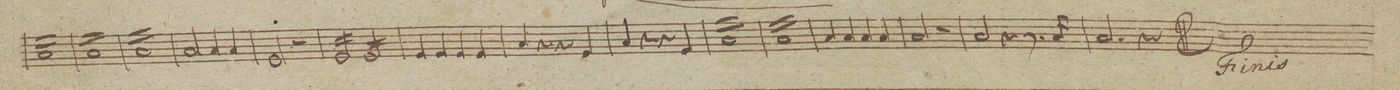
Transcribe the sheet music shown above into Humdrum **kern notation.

**kern	**dynam
*I"Tympani in C.G.	*
*clefF4	*
*k[]	*
*met(c|)	*
*M2/2	*
16C/LL	.
16C/	.
16C/	.
16C/	.
16C/	.
16C/	.
16C/	.
16C/	.
16C/	.
16C/	.
16C/	.
16C/	.
16C/	.
16C/	.
16C/	.
16C/JJ	.
=210	=210
16C/LL	.
16C/	.
16C/	.
16C/	.
16C/	.
16C/	.
16C/	.
16C/	.
16C/	.
16C/	.
16C/	.
16C/	.
16C/	.
16C/	.
16C/	.
16C/JJ	.
=211	=211
16C/LL	.
16C/	.
16C/	.
16C/	.
16C/	.
16C/	.
16C/	.
16C/	.
16C/	.
16C/	.
16C/	.
16C/	.
16C/	.
16C/	.
16C/	.
16C/JJ	.
=212	=212
2C/	.
4C/	.
4C/	.
=213	=213
2GG/	.
2r	.
=214	=214
16GG/LL	.
16GG/	.
16GG/	.
16GG/	.
16GG/	.
16GG/	.
16GG/	.
16GG/JJ	.
16GG/LL	.
16GG/	.
16GG/	.
16GG/	.
16GG/	.
16GG/	.
16GG/	.
16GG/JJ	.
=215	=215
4GG/	.
4GG/	.
4GG/	.
4GG/	.
=216	=216
4C/	.
4r	.
4r	.
4GG/	.
=217	=217
4C/	.
4r	.
4r	.
4GG/	.
=218	=218
16C/LL	.
16C/	.
16C/	.
16C/	.
16C/	.
16C/	.
16C/	.
16C/	.
16C/	.
16C/	.
16C/	.
16C/	.
16C/	.
16C/	.
16C/	.
16C/JJ	.
=219	=219
16C/LL	.
16C/	.
16C/	.
16C/	.
16C/	.
16C/	.
16C/	.
16C/	.
16C/	.
16C/	.
16C/	.
16C/	.
16C/	.
16C/	.
16C/	.
16C/JJ	.
=220	=220
4C/	.
4C/	.
4C/	.
4C/	.
=221	=221
2C/	.
2r	.
=222	=222
2C/	.
4r	.
8.r	.
16C/	.
=223	=223
2.C/	.
4r	.
==	==
*-	*-
